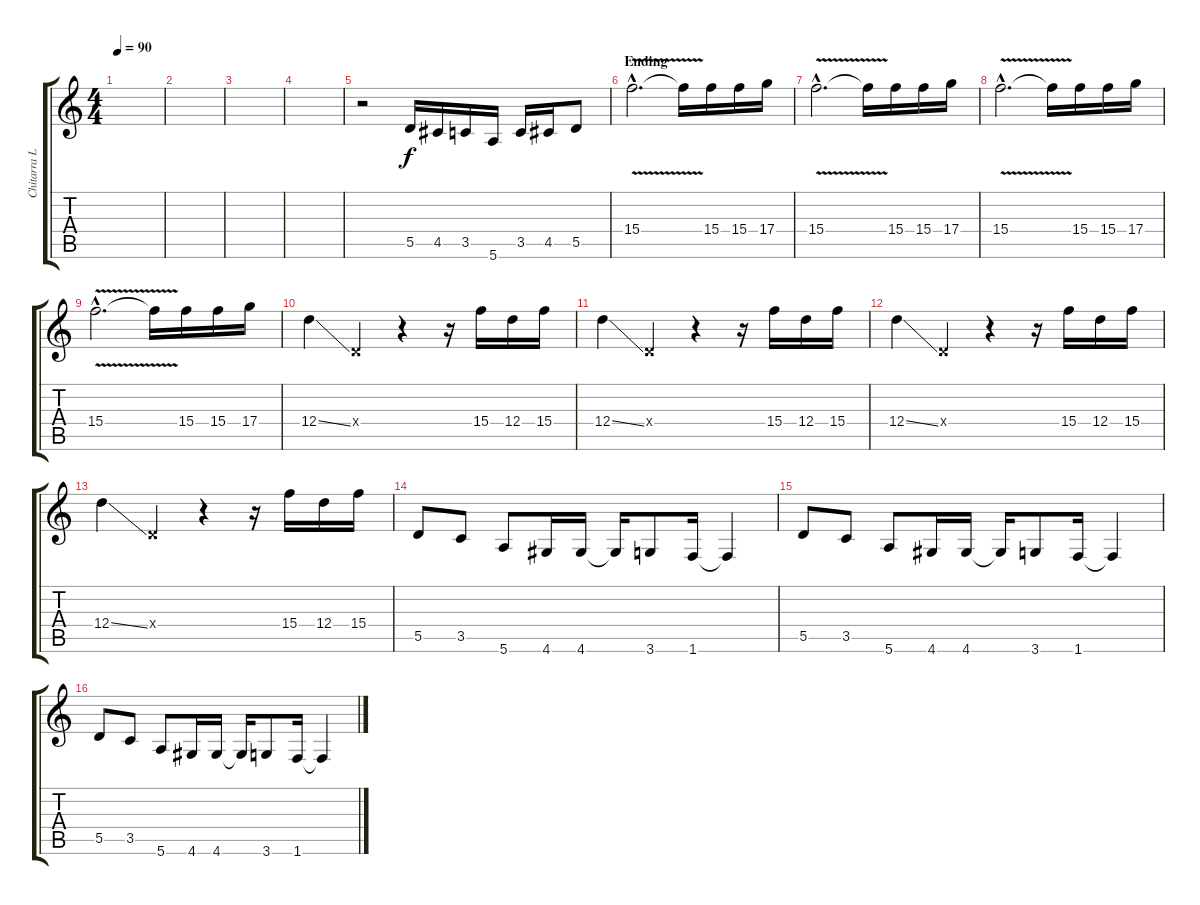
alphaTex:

\track ("Chitarra Lead" "Chitarra L") {instrument distortionguitar}
\staff {score tabs}
\tuning (E4 B3 G3 D3 A2 E2) {hide}
\ts (4 4)
\tempo 90
\clef g2
\ks c
|
|
|
|
r.2 5.5.16 4.5.16 3.5.16 5.6.16 3.5.16 4.5.16 5.5.8 |
\section ("" "Ending")
15.4{v hac}.2{d} 15.4{t}.16 15.4.16 15.4.16 17.4.16 |
15.4{v hac}.2{d} 15.4{t}.16 15.4.16 15.4.16 17.4.16 |
15.4{v hac}.2{d} 15.4{t}.16 15.4.16 15.4.16 17.4.16 |
15.4{v hac}.2{d} 15.4{t}.16 15.4.16 15.4.16 17.4.16 |
12.4{ss}.4 0.4{x}.4 r.4 r.16 15.4.16 12.4.16 15.4.16 |
12.4{ss}.4 0.4{x}.4 r.4 r.16 15.4.16 12.4.16 15.4.16 |
12.4{ss}.4 0.4{x}.4 r.4 r.16 15.4.16 12.4.16 15.4.16 |
12.4{ss}.4 0.4{x}.4 r.4 r.16 15.4.16 12.4.16 15.4.16 |
5.5.8 3.5.8 5.6.8 4.6.16 4.6.16 4.6{t}.16 3.6.8 1.6.16 1.6{t}.4 |
5.5.8 3.5.8 5.6.8 4.6.16 4.6.16 4.6{t}.16 3.6.8 1.6.16 1.6{t}.4 |
5.5.8 3.5.8 5.6.8 4.6.16 4.6.16 4.6{t}.16 3.6.8 1.6.16 1.6{t}.4
